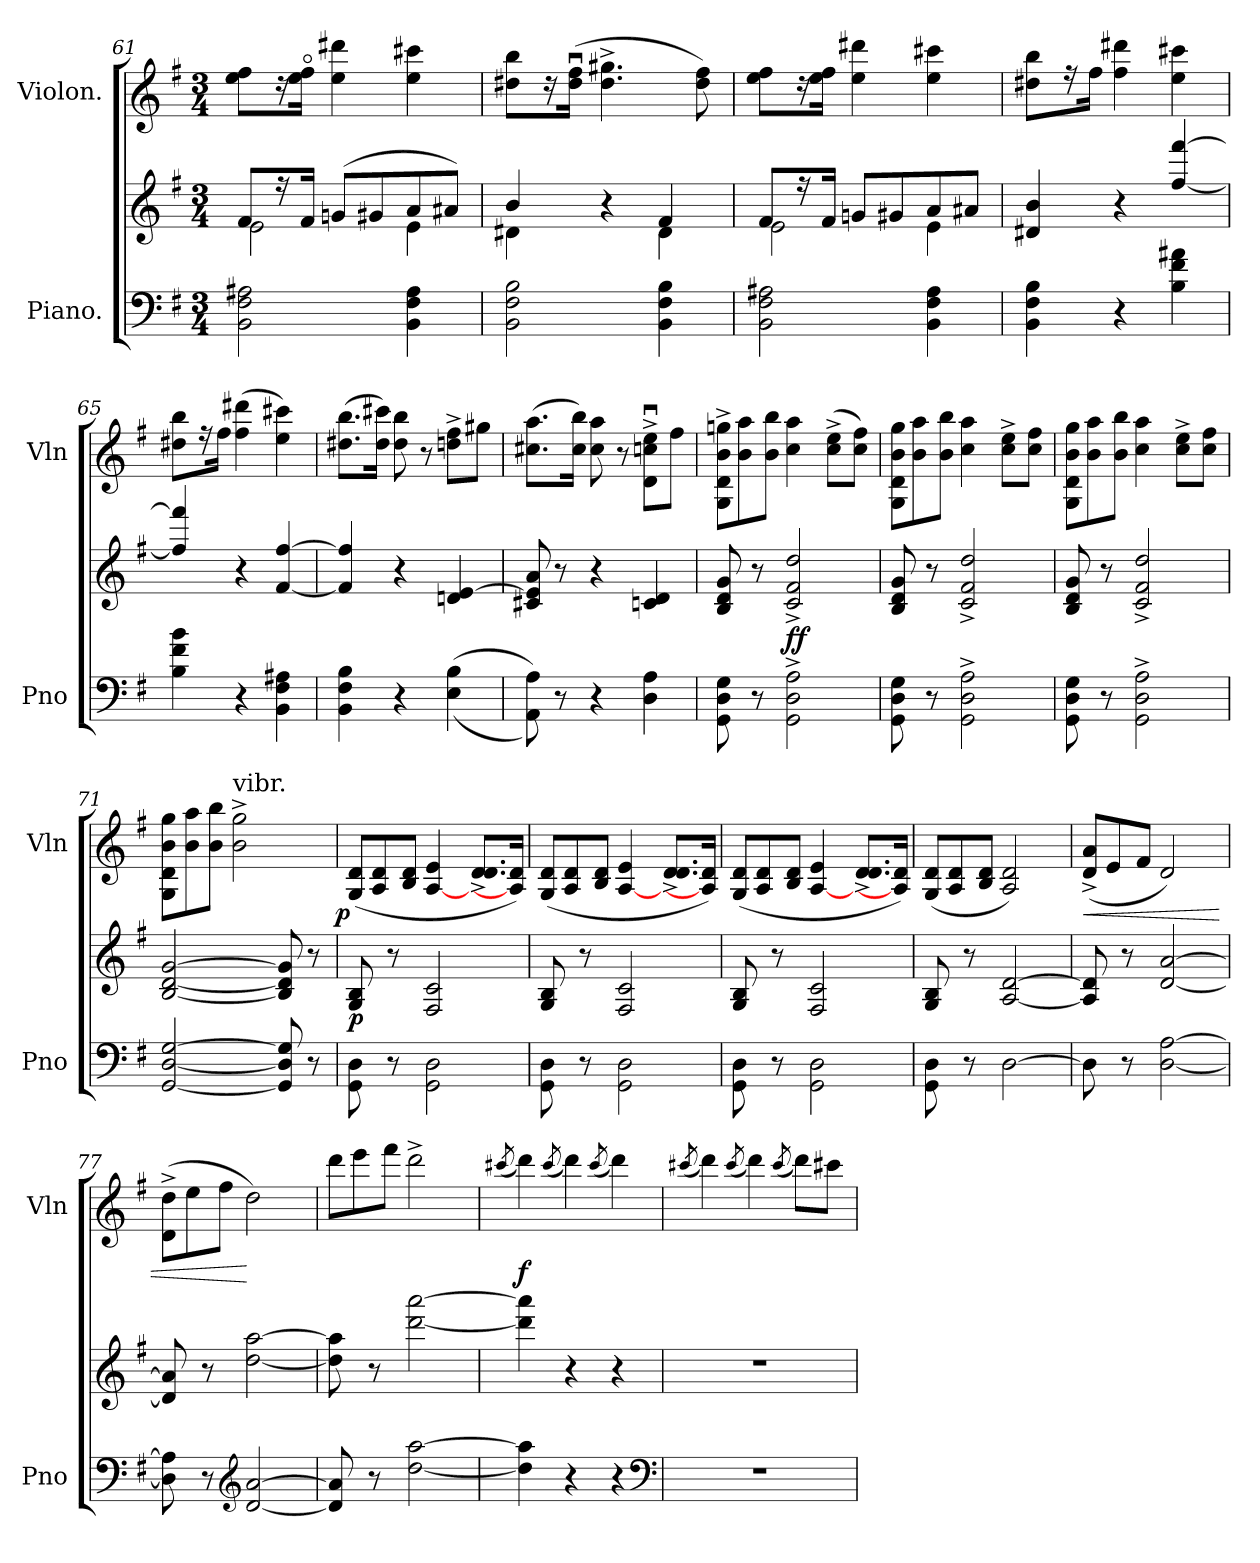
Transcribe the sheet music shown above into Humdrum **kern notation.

**kern	**kern	**dynam	**kern	**dynam
*part2	*part2	*part2	*part1	*part1
*staff3	*staff2	*staff2/3	*staff1	*staff1
*I"Piano.	*	*	*I"Violon.	*
*I'Pno	*	*	*I'Vln	*
*clefF4	*clefG2	*	*clefG2	*
*k[f#]	*k[f#]	*	*k[f#]	*
*G:	*G:	*	*G:	*
*M3/4	*M3/4	*	*M3/4	*
=61	=61	=61	=61	=61
*	*^	*	*	*
2BB\ 2F#\ 2A#X\	8f#/L	2e\	.	8ee\ 8ff#\L	.
.	16r	.	.	16r	.
.	16f#/Jk	.	.	16eeo<\ 16ff#o<\Jk	.
.	(8gn/L	.	.	4ee\ 4ddd#X\	.
.	8g#X/	.	.	.	.
4BB\ 4F#\ 4A#\	8a/	4e\	.	4ee\ 4ccc#X\	.
.	8a#X/J)	.	.	.	.
=62	=62	=62	=62	=62	=62
2BB\ 2F#\ 2B\	4b/	4d#X\	.	8dd#X\ 8bb\L	.
.	.	.	.	16r	.
.	.	.	.	(16dd#u\ 16ff#u\Jk	.
.	4r	4ryy	.	4.dd#^\ 4.gg#X^\	.
4BB\ 4F#\ 4B\	4f#/	4d#\	.	.	.
.	.	.	.	8dd#\ 8ff#\)	.
=63	=63	=63	=63	=63	=63
2BB\ 2F#\ 2A#X\	8f#/L	2e\	.	8ee\ 8ff#\L	.
.	16r	.	.	16r	.
.	16f#/Jk	.	.	16ee\ 16ff#\Jk	.
.	8gn/L	.	.	4ee\ 4ddd#X\	.
.	8g#X/	.	.	.	.
4BB\ 4F#\ 4A#\	8a/	4e\	.	4ee\ 4ccc#X\	.
.	8a#X/J	.	.	.	.
*	*v	*v	*	*	*
=64	=64	=64	=64	=64
4BB\ 4F#\ 4B\	4d#X/ 4b/	.	8dd#X\ 8bb\L	.
.	.	.	16r	.
.	.	.	16ff#\Jk	.
4r	4r	.	4ff#\ 4ddd#X\	.
4B\ 4f#\ 4a#X\	[4ff#/ [4fff#/	.	4ee\ 4ccc#X\	.
=65	=65	=65	=65	=65
4B\ 4f#\ 4b\	4ff#]/ 4fff#]/	.	8dd#X\ 8bb\L	.
.	.	.	16r	.
.	.	.	16ff#\Jk	.
4r	4r	.	(4ff#\ 4ddd#X\	.
4BB\ 4F#\ 4A#X\	[4f#/ [4ff#/	.	4ee\ 4ccc#X\)	.
=66	=66	=66	=66	=66
4BB\ 4F#\ 4B\	4f#]/ 4ff#]/	.	(8.dd#X\ 8.bb\L	.
.	.	.	16dd#\ 16ccc#X\Jk)	.
4r	4r	.	8dd#\ 8bb\	.
.	.	.	8r	.
(<(>4E\ 4B\	4dn/ [4e/	.	8ddn^\ 8ff#^\L	.
.	.	.	8gg#X\J	.
=67	=67	=67	=67	=67
8AA\ 8A\))	8c#X/ 8e]/ 8a/	.	(8.cc#X\ 8.aa\L	.
8r	8r	.	.	.
.	.	.	16cc#\ 16bb\Jk)	.
4r	4r	.	8cc#\ 8aa\	.
.	.	.	8r	.
4D\ 4A\	4cn/ 4d/	.	8d^u\ 8ccn^u\ 8ee^u\L	.
.	.	.	8ff#\J	.
=68	=68	=68	=68	=68
*	*	*	*Xtuplet	*
8GG\ 8D\ 8G\	8B/ 8d/ 8g/	.	12G^\ 12d^\ 12b^\ 12ggn^\L	.
.	.	.	12b\ 12aa\	.
8r	8r	.	.	.
.	.	.	12b\ 12bb\J	.
2GG^\ 2D^\ 2A^\	2c^/ 2f#^/ 2dd^/	ff	4cc\ 4aa\	.
.	.	.	(8cc^\ 8ee^\L	.
.	.	.	8cc\ 8ff#\J)	.
=69	=69	=69	=69	=69
8GG\ 8D\ 8G\	8B/ 8d/ 8g/	.	12G\ 12d\ 12b\ 12gg\L	.
.	.	.	12b\ 12aa\	.
8r	8r	.	.	.
.	.	.	12b\ 12bb\J	.
2GG^\ 2D^\ 2A^\	2c^/ 2f#^/ 2dd^/	.	4cc\ 4aa\	.
.	.	.	8cc^\ 8ee^\L	.
.	.	.	8cc\ 8ff#\J	.
=70	=70	=70	=70	=70
8GG\ 8D\ 8G\	8B/ 8d/ 8g/	.	12G\ 12d\ 12b\ 12gg\L	.
.	.	.	12b\ 12aa\	.
8r	8r	.	.	.
.	.	.	12b\ 12bb\J	.
2GG^\ 2D^\ 2A^\	2c^/ 2f#^/ 2dd^/	.	4cc\ 4aa\	.
.	.	.	8cc^\ 8ee^\L	.
.	.	.	8cc\ 8ff#\J	.
=71	=71	=71	=71	=71
[2GG/ [2D/ [2G/	[2B/ [2d/ [2g/	.	12G\ 12d\ 12b\ 12gg\L	.
.	.	.	12b\ 12aa\	.
.	.	.	12b\ 12bb\J	.
!	!	!	!LO:TX:a:t=vibr.	!
.	.	.	2b^\ 2gg^\	.
8GG]/ 8D]/ 8G]/	8B]/ 8d]/ 8g]/	.	.	.
8r	8r	.	.	.
=72	=72	=72	=72	=72
!	!	!	!	!LO:DY:rj
8GG\ 8D\	8G/ 8B/	p	(12G/ 12d/L	p
.	.	.	12A/ 12d/	.
8r	8r	.	.	.
.	.	.	12B/ 12d/J	.
2GG\ 2D\	2F#/ 2c/	.	[4A/ 4e/	.
.	.	.	8.d^>/ 8.d^>/L	.
.	.	.	16A]/ 16d/Jk)	.
=73	=73	=73	=73	=73
8GG\ 8D\	8G/ 8B/	.	(12G/ 12d/L	.
.	.	.	12A/ 12d/	.
8r	8r	.	.	.
.	.	.	12B/ 12d/J	.
2GG\ 2D\	2F#/ 2c/	.	[4A/ 4e/	.
.	.	.	8.d^>/ 8.d^>/L	.
.	.	.	16A]/ 16d/Jk)	.
=74	=74	=74	=74	=74
8GG\ 8D\	8G/ 8B/	.	(12G/ 12d/L	.
.	.	.	12A/ 12d/	.
8r	8r	.	.	.
.	.	.	12B/ 12d/J	.
2GG\ 2D\	2F#/ 2c/	.	[4A/ 4e/	.
.	.	.	8.d^>/ 8.d^>/L	.
.	.	.	16A]/ 16d/Jk)	.
=75	=75	=75	=75	=75
8GG\ 8D\	8G/ 8B/	.	(12G/ 12d/L	.
.	.	.	12A/ 12d/	.
8r	8r	.	.	.
.	.	.	12B/ 12d/J	.
[2D\	[2A/ [2d/	.	2A/ 2d/)	.
=76	=76	=76	=76	=76
!	!	!	!	!LO:HP:b
8D\]	8A]/ 8d]/	.	(12d^>/ 12a^>/L	<
.	.	.	12e/	.
8r	8r	.	.	.
.	.	.	12f#/J	.
[2D\ [2A\	[2d/ [2a/	.	2d/)	.
=77	=77	=77	=77	=77
8D]\ 8A]\	8d]/ 8a]/	.	(<12d^\ 12dd^\L	.
.	.	.	12ee\	.
8r	8r	.	.	.
.	.	.	12ff#\J	.
*clefG2	*	*	*	*
[2d/ [2a/	[2dd\ [2aa\	.	2dd\)	[
=78	=78	=78	=78	=78
8d]/ 8a]/	8dd]\ 8aa]\	.	12ddd\L	.
.	.	.	12eee\	.
8r	8r	.	.	.
.	.	.	12fff#\J	.
[2dd\ [2aa\	[2ddd\ [2aaa\	.	2ddd^\	.
=79	=79	=79	=79	=79
.	.	.	(8qccc#X/	.
4dd]\ 4aa]\	4ddd]\ 4aaa]\	.	4ddd\)	f
.	.	.	(8qccc#/	.
4r	4r	.	4ddd\)	.
.	.	.	(8qccc#/	.
4r	4r	.	4ddd\)	.
*clefF4	*	*	*	*
=80	=80	=80	=80	=80
.	.	.	(8qccc#X/	.
2.r	2.r	.	4ddd\)	.
.	.	.	(8qccc#/	.
.	.	.	4ddd\)	.
.	.	.	(8qccc#/	.
.	.	.	8ddd\L)	.
.	.	.	8ccc#X\J	.
=	=	=	=	=
*-	*-	*-	*-	*-
